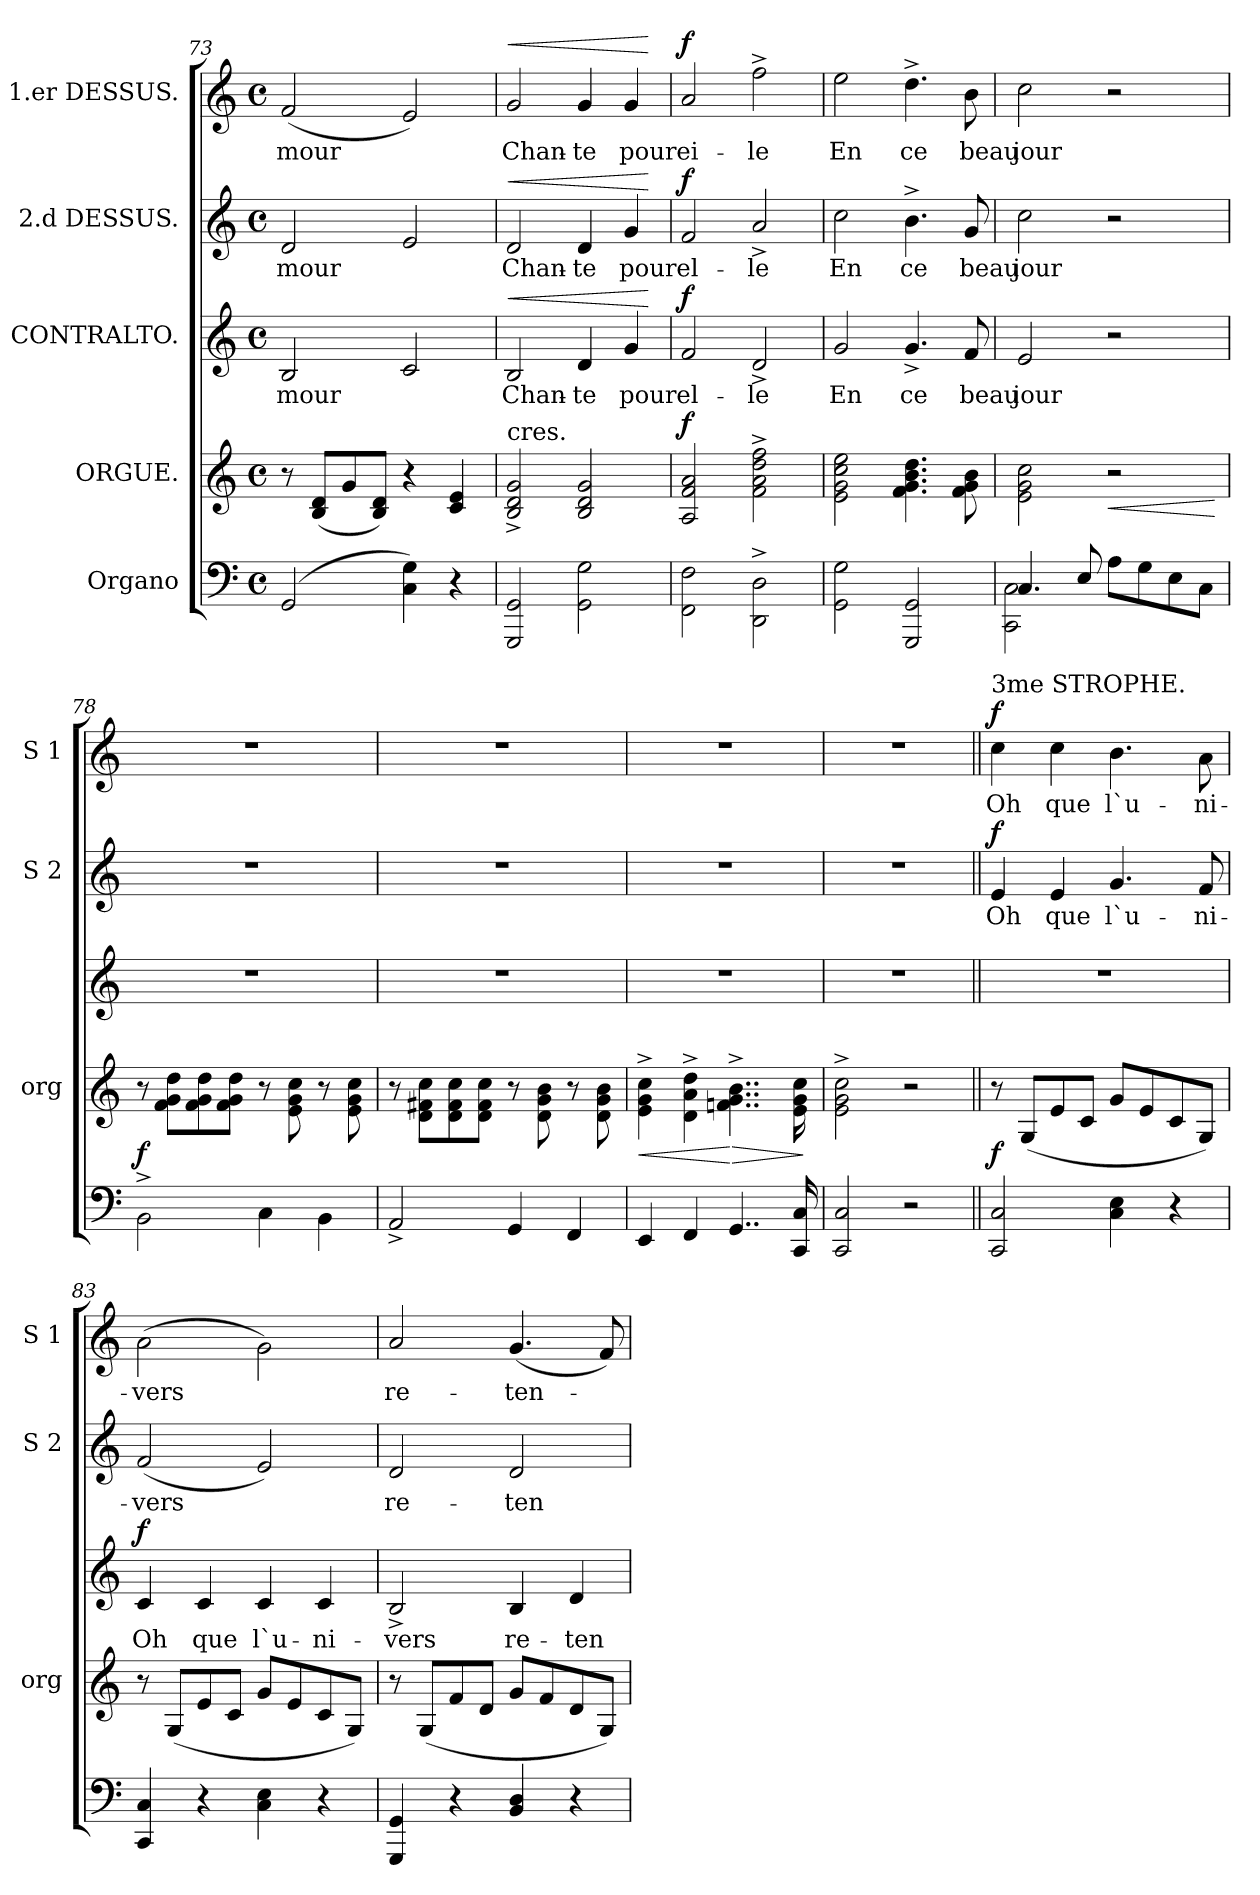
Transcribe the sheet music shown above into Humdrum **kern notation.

**kern	**kern	**dynam	**kern	**text	**dynam	**kern	**text	**dynam	**kern	**text	**dynam
*part5	*part4	*part4	*part3	*part3	*part3	*part2	*part2	*part2	*part1	*part1	*part1
*staff5	*staff4	*staff4	*staff3	*staff3	*staff3	*staff2	*staff2	*staff2	*staff1	*staff1	*staff1
*I"Organo	*I"ORGUE.	*	*I"CONTRALTO.	*	*	*I"2.d DESSUS.	*	*	*I"1.er DESSUS.	*	*
*	*I'org	*	*	*	*	*I'S 2	*	*	*I'S 1	*	*
*clefF4	*clefG2	*	*clefG2	*	*	*clefG2	*	*	*clefG2	*	*
*k[]	*k[]	*	*k[]	*	*	*k[]	*	*	*k[]	*	*
*C:	*C:	*	*C:	*	*	*C:	*	*	*C:	*	*
*M4/4	*M4/4	*	*M4/4	*	*	*M4/4	*	*	*M4/4	*	*
*met(c)	*met(c)	*	*met(c)	*	*	*met(c)	*	*	*met(c)	*	*
=73	=73	=73	=73	=73	=73	=73	=73	=73	=73	=73	=73
(2GG/	8r	.	2B/	-mour	.	2d/	-mour	.	(>2f/	-mour	.
.	(>8B/ 8d/L	.	.	.	.	.	.	.	.	.	.
.	8g/	.	.	.	.	.	.	.	.	.	.
.	8B/ 8d/J)	.	.	.	.	.	.	.	.	.	.
4C\ 4G\)	4r	.	2c/	.	.	2e/	.	.	2e/)	.	.
4r	4c/ 4e/	.	.	.	.	.	.	.	.	.	.
=74	=74	=74	=74	=74	=74	=74	=74	=74	=74	=74	=74
!	!LO:TX:t=cres.	!	!	!	!	!	!	!	!	!	!
!	!	!	!	!	!LO:HP:a	!	!	!LO:HP:a	!	!	!LO:HP:a
2GGG/ 2GG/	2B^>/ 2d^>/ 2g^>/	.	2B/	Chan-	<	2d/	Chan-	<	2g/	Chan-	<
2GG\ 2G\	2B/ 2d/ 2g/	.	4d/	-te	.	4d/	-te	.	4g/	-te	.
.	.	.	4g/	pour	.	4g/	pour	.	4g/	pour	.
.	.	.	.	.	[	.	.	[	.	.	[
=75	=75	=75	=75	=75	=75	=75	=75	=75	=75	=75	=75
!	!	!LO:DY:a	!	!	!LO:DY:a	!	!	!LO:DY:a	!	!	!LO:DY:a
2FF\ 2F\	2A/ 2f/ 2a/	f	2f/	el-	f	2f/	el-	f	2a/	ei-	f
2DD^\ 2D^\	2f^\ 2a^\ 2dd^\ 2ff^\	.	2d^>/	-le	.	2a^>/	-le	.	2ff^\	-le	.
=76	=76	=76	=76	=76	=76	=76	=76	=76	=76	=76	=76
2GG\ 2G\	2e\ 2g\ 2cc\ 2ee\	.	2g/	En	.	2cc\	En	.	2ee\	En	.
2GGG/ 2GG/	4.f\ 4.g\ 4.b\ 4.dd\	.	4.g^>/	ce	.	4.b^\	ce	.	4.dd^\	ce	.
.	8f\ 8g\ 8b\	.	8f/	beau	.	8g/	beau	.	8b\	beau	.
=77	=77	=77	=77	=77	=77	=77	=77	=77	=77	=77	=77
*^	*	*	*	*	*	*	*	*	*	*	*
4.C/	2CC\ 2C\	2e\ 2g\ 2cc\	.	2e/	jour	.	2cc\	jour	.	2cc\	jour	.
8E/	.	.	.	.	.	.	.	.	.	.	.	.
!	!	!	!LO:HP:b	!	!	!	!	!	!	!	!	!
8A\L	2ryy	2r	<	2r	.	.	2r	.	.	2r	.	.
8G\	.	.	.	.	.	.	.	.	.	.	.	.
8E\	.	.	.	.	.	.	.	.	.	.	.	.
8C\J	.	.	.	.	.	.	.	.	.	.	.	.
*v	*v	*	*	*	*	*	*	*	*	*	*	*
.	.	[	.	.	.	.	.	.	.	.	.
=78	=78	=78	=78	=78	=78	=78	=78	=78	=78	=78	=78
2BB^\	8r	f	1r	.	.	1r	.	.	1r	.	.
.	8f\ 8g\ 8dd\L	.	.	.	.	.	.	.	.	.	.
.	8f\ 8g\ 8dd\	.	.	.	.	.	.	.	.	.	.
.	8f\ 8g\ 8dd\J	.	.	.	.	.	.	.	.	.	.
4C\	8r	.	.	.	.	.	.	.	.	.	.
.	8e\ 8g\ 8cc\	.	.	.	.	.	.	.	.	.	.
4BB\	8r	.	.	.	.	.	.	.	.	.	.
.	8e\ 8g\ 8cc\	.	.	.	.	.	.	.	.	.	.
=79	=79	=79	=79	=79	=79	=79	=79	=79	=79	=79	=79
2AA^>/	8r	.	1r	.	.	1r	.	.	1r	.	.
.	8d\ 8f#X\ 8cc\L	.	.	.	.	.	.	.	.	.	.
.	8d\ 8f#\ 8cc\	.	.	.	.	.	.	.	.	.	.
.	8d\ 8f#\ 8cc\J	.	.	.	.	.	.	.	.	.	.
4GG/	8r	.	.	.	.	.	.	.	.	.	.
.	8d\ 8g\ 8b\	.	.	.	.	.	.	.	.	.	.
4FF/	8r	.	.	.	.	.	.	.	.	.	.
.	8d\ 8g\ 8b\	.	.	.	.	.	.	.	.	.	.
=80	=80	=80	=80	=80	=80	=80	=80	=80	=80	=80	=80
!	!	!LO:HP:b	!	!	!	!	!	!	!	!	!
4EE/	4e^\ 4g^\ 4cc^\	<	1r	.	.	1r	.	.	1r	.	.
4FF/	4d^\ 4a^\ 4dd^\	.	.	.	.	.	.	.	.	.	.
!	!	!LO:HP:n=1:b	!	!	!	!	!	!	!	!	!
4..GG/	4..fn^\ 4..g^\ 4..b^\	[ >	.	.	.	.	.	.	.	.	.
16CC/ 16C/	16e\ 16g\ 16cc\	.	.	.	.	.	.	.	.	.	.
.	.	]	.	.	.	.	.	.	.	.	.
=81	=81	=81	=81	=81	=81	=81	=81	=81	=81	=81	=81
2CC/ 2C/	2e^\ 2g^\ 2cc^\	.	1r	.	.	1r	.	.	1r	.	.
2r	2r	.	.	.	.	.	.	.	.	.	.
=82||	=82||	=82||	=82||	=82||	=82||	=82||	=82||	=82||	=82||	=82||	=82||
!	!	!	!	!	!	!	!	!	!LO:TX:a:t=3me STROPHE.	!	!
!	!	!	!	!	!	!	!	!LO:DY:a	!	!	!LO:DY:a
2CC/ 2C/	8r	f	1r	.	.	4e/	Oh	f	4cc\	Oh	f
.	(>8G/L	.	.	.	.	.	.	.	.	.	.
.	8e/	.	.	.	.	4e/	que	.	4cc\	que	.
.	8c/J	.	.	.	.	.	.	.	.	.	.
4C\ 4E\	8g/L	.	.	.	.	4.g/	l`u-	.	4.b\	l`u-	.
.	8e/	.	.	.	.	.	.	.	.	.	.
4r	8c/	.	.	.	.	.	.	.	.	.	.
.	8G/J)	.	.	.	.	8f/	-ni-	.	8a\	-ni-	.
=83	=83	=83	=83	=83	=83	=83	=83	=83	=83	=83	=83
!	!	!	!	!	!LO:DY:a	!	!	!	!	!	!
4CC/ 4C/	8r	.	4c/	Oh	f	(>2f/	-vers	.	(2a\	-vers	.
.	(>8G/L	.	.	.	.	.	.	.	.	.	.
4r	8e/	.	4c/	que	.	.	.	.	.	.	.
.	8c/J	.	.	.	.	.	.	.	.	.	.
4C\ 4E\	8g/L	.	4c/	l`u-	.	2e/)	.	.	2g\)	.	.
.	8e/	.	.	.	.	.	.	.	.	.	.
4r	8c/	.	4c/	-ni-	.	.	.	.	.	.	.
.	8G/J)	.	.	.	.	.	.	.	.	.	.
=84	=84	=84	=84	=84	=84	=84	=84	=84	=84	=84	=84
4GGG/ 4GG/	8r	.	2B^/	-vers	.	2d/	re-	.	2a/	re-	.
.	(>8G/L	.	.	.	.	.	.	.	.	.	.
4r	8f/	.	.	.	.	.	.	.	.	.	.
.	8d/J	.	.	.	.	.	.	.	.	.	.
4BB/ 4D/	8g/L	.	4B/	re-	.	2d/	-ten-	.	(>4.g/	-ten-	.
.	8f/	.	.	.	.	.	.	.	.	.	.
4r	8d/	.	4d/	-ten-	.	.	.	.	.	.	.
.	8G/J)	.	.	.	.	.	.	.	8f/)	.	.
=	=	=	=	=	=	=	=	=	=	=	=
*-	*-	*-	*-	*-	*-	*-	*-	*-	*-	*-	*-
